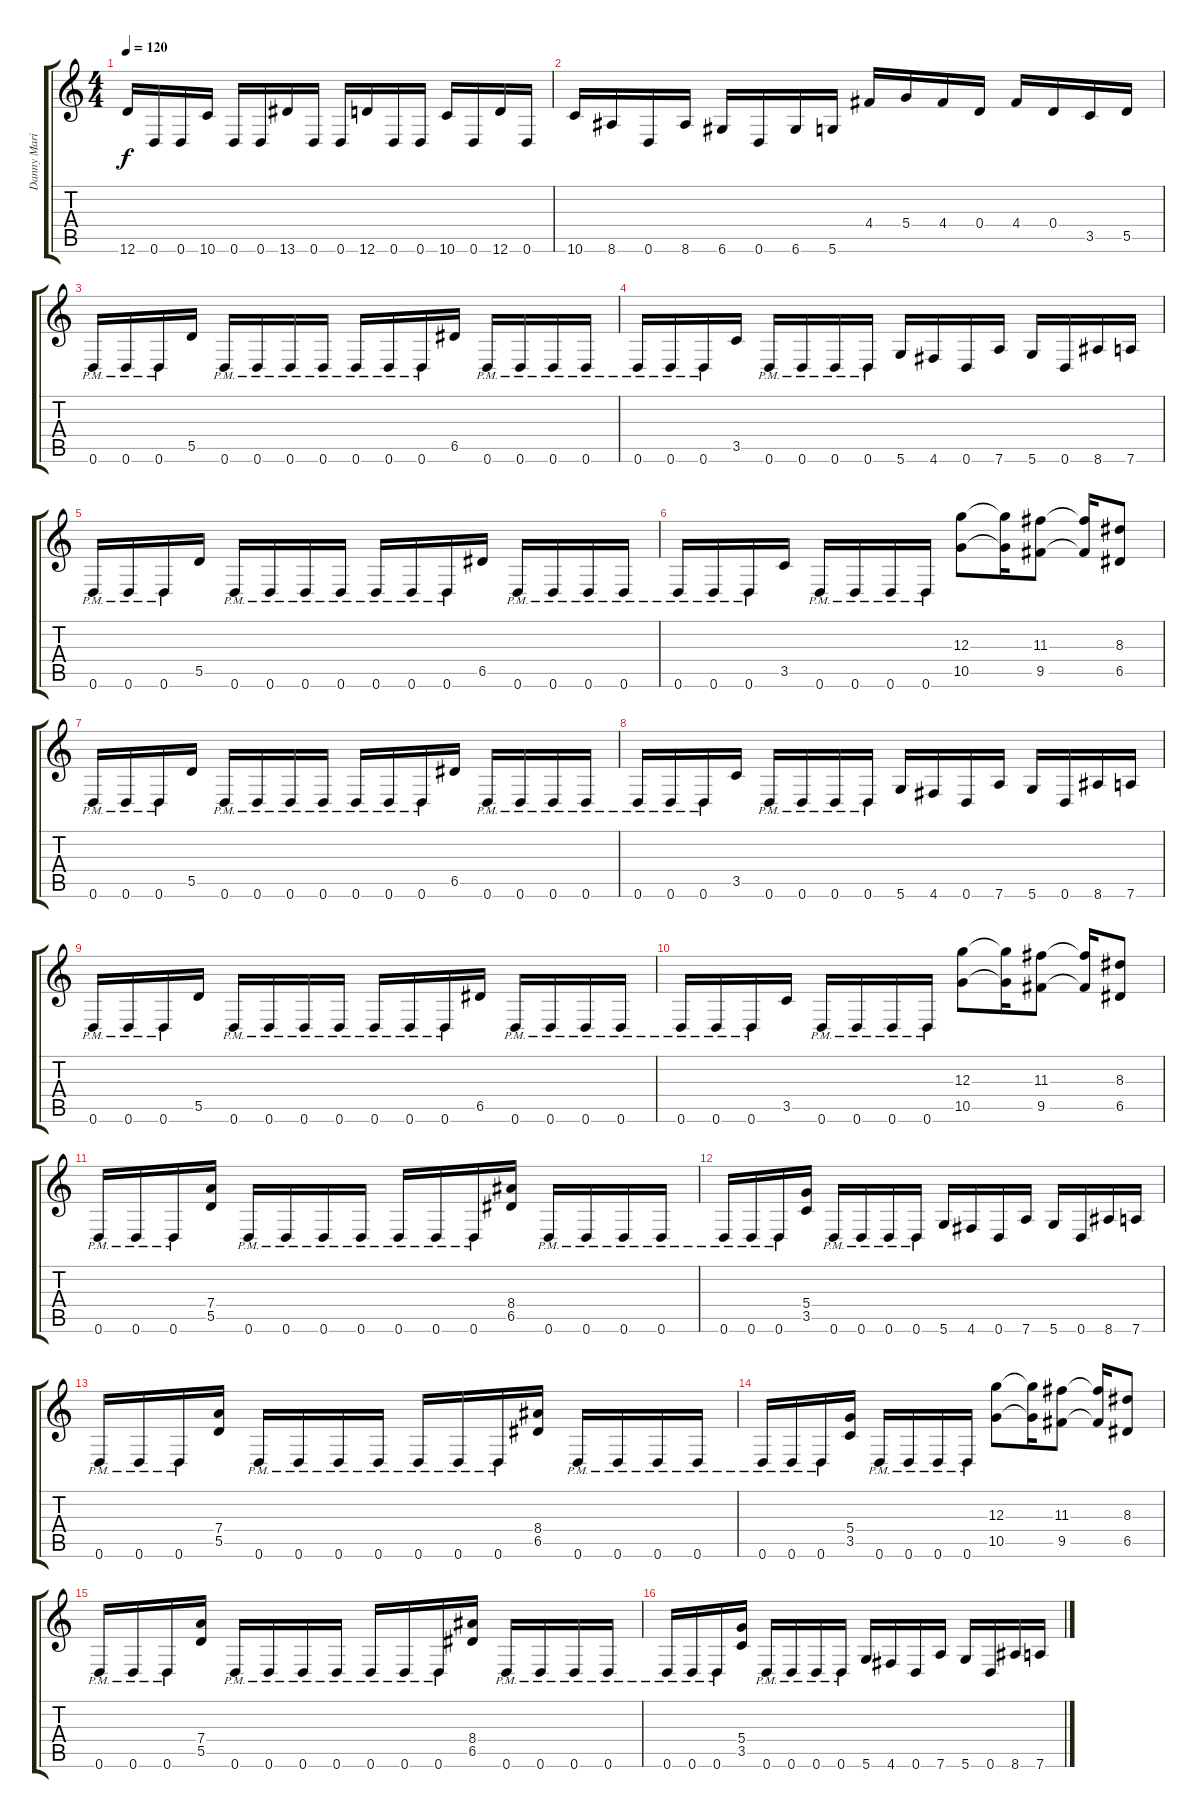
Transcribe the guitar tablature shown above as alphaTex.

\track ("Danny Marino" "Danny Mari") {instrument distortionguitar}
\staff {score tabs}
\tuning (E4 B3 G3 D3 A2 D2) {hide}
\ts (4 4)
\tempo 120
\clef g2
\ks c
12.6.16{dy f} 0.6.16 0.6.16 10.6.16 0.6.16 0.6.16 13.6.16 0.6.16 0.6.16 12.6.16 0.6.16 0.6.16 10.6.16 0.6.16 12.6.16 0.6.16 |
10.6.16 8.6.16 0.6.16 8.6.16 6.6.16 0.6.16 6.6.16 5.6.16 4.4.16 5.4.16 4.4.16 0.4.16 4.4.16 0.4.16 3.5.16 5.5.16 |
0.6{pm}.16 0.6{pm}.16 0.6{pm}.16 5.5.16 0.6{pm}.16 0.6{pm}.16 0.6{pm}.16 0.6{pm}.16 0.6{pm}.16 0.6{pm}.16 0.6{pm}.16 6.5.16 0.6{pm}.16 0.6{pm}.16 0.6{pm}.16 0.6{pm}.16 |
0.6{pm}.16 0.6{pm}.16 0.6{pm}.16 3.5.16 0.6{pm}.16 0.6{pm}.16 0.6{pm}.16 0.6{pm}.16 5.6.16 4.6.16 0.6.16 7.6.16 5.6.16 0.6.16 8.6.16 7.6.16 |
0.6{pm}.16 0.6{pm}.16 0.6{pm}.16 5.5.16 0.6{pm}.16 0.6{pm}.16 0.6{pm}.16 0.6{pm}.16 0.6{pm}.16 0.6{pm}.16 0.6{pm}.16 6.5.16 0.6{pm}.16 0.6{pm}.16 0.6{pm}.16 0.6{pm}.16 |
0.6{pm}.16 0.6{pm}.16 0.6{pm}.16 3.5.16 0.6{pm}.16 0.6{pm}.16 0.6{pm}.16 0.6{pm}.16 (12.3 10.5).8 (12.3{t} 10.5{t}).16 (11.3 9.5).8 (11.3{t} 9.5{t}).16 (8.3 6.5).8 |
0.6{pm}.16 0.6{pm}.16 0.6{pm}.16 5.5.16 0.6{pm}.16 0.6{pm}.16 0.6{pm}.16 0.6{pm}.16 0.6{pm}.16 0.6{pm}.16 0.6{pm}.16 6.5.16 0.6{pm}.16 0.6{pm}.16 0.6{pm}.16 0.6{pm}.16 |
0.6{pm}.16 0.6{pm}.16 0.6{pm}.16 3.5.16 0.6{pm}.16 0.6{pm}.16 0.6{pm}.16 0.6{pm}.16 5.6.16 4.6.16 0.6.16 7.6.16 5.6.16 0.6.16 8.6.16 7.6.16 |
0.6{pm}.16 0.6{pm}.16 0.6{pm}.16 5.5.16 0.6{pm}.16 0.6{pm}.16 0.6{pm}.16 0.6{pm}.16 0.6{pm}.16 0.6{pm}.16 0.6{pm}.16 6.5.16 0.6{pm}.16 0.6{pm}.16 0.6{pm}.16 0.6{pm}.16 |
0.6{pm}.16 0.6{pm}.16 0.6{pm}.16 3.5.16 0.6{pm}.16 0.6{pm}.16 0.6{pm}.16 0.6{pm}.16 (12.3 10.5).8 (12.3{t} 10.5{t}).16 (11.3 9.5).8 (11.3{t} 9.5{t}).16 (8.3 6.5).8 |
0.6{pm}.16 0.6{pm}.16 0.6{pm}.16 (7.4 5.5).16 0.6{pm}.16 0.6{pm}.16 0.6{pm}.16 0.6{pm}.16 0.6{pm}.16 0.6{pm}.16 0.6{pm}.16 (8.4 6.5).16 0.6{pm}.16 0.6{pm}.16 0.6{pm}.16 0.6{pm}.16 |
0.6{pm}.16 0.6{pm}.16 0.6{pm}.16 (5.4 3.5).16 0.6{pm}.16 0.6{pm}.16 0.6{pm}.16 0.6{pm}.16 5.6.16 4.6.16 0.6.16 7.6.16 5.6.16 0.6.16 8.6.16 7.6.16 |
0.6{pm}.16 0.6{pm}.16 0.6{pm}.16 (7.4 5.5).16 0.6{pm}.16 0.6{pm}.16 0.6{pm}.16 0.6{pm}.16 0.6{pm}.16 0.6{pm}.16 0.6{pm}.16 (8.4 6.5).16 0.6{pm}.16 0.6{pm}.16 0.6{pm}.16 0.6{pm}.16 |
0.6{pm}.16 0.6{pm}.16 0.6{pm}.16 (5.4 3.5).16 0.6{pm}.16 0.6{pm}.16 0.6{pm}.16 0.6{pm}.16 (12.3 10.5).8 (12.3{t} 10.5{t}).16 (11.3 9.5).8 (11.3{t} 9.5{t}).16 (8.3 6.5).8 |
0.6{pm}.16 0.6{pm}.16 0.6{pm}.16 (7.4 5.5).16 0.6{pm}.16 0.6{pm}.16 0.6{pm}.16 0.6{pm}.16 0.6{pm}.16 0.6{pm}.16 0.6{pm}.16 (8.4 6.5).16 0.6{pm}.16 0.6{pm}.16 0.6{pm}.16 0.6{pm}.16 |
0.6{pm}.16 0.6{pm}.16 0.6{pm}.16 (5.4 3.5).16 0.6{pm}.16 0.6{pm}.16 0.6{pm}.16 0.6{pm}.16 5.6.16 4.6.16 0.6.16 7.6.16 5.6.16 0.6.16 8.6.16 7.6.16
